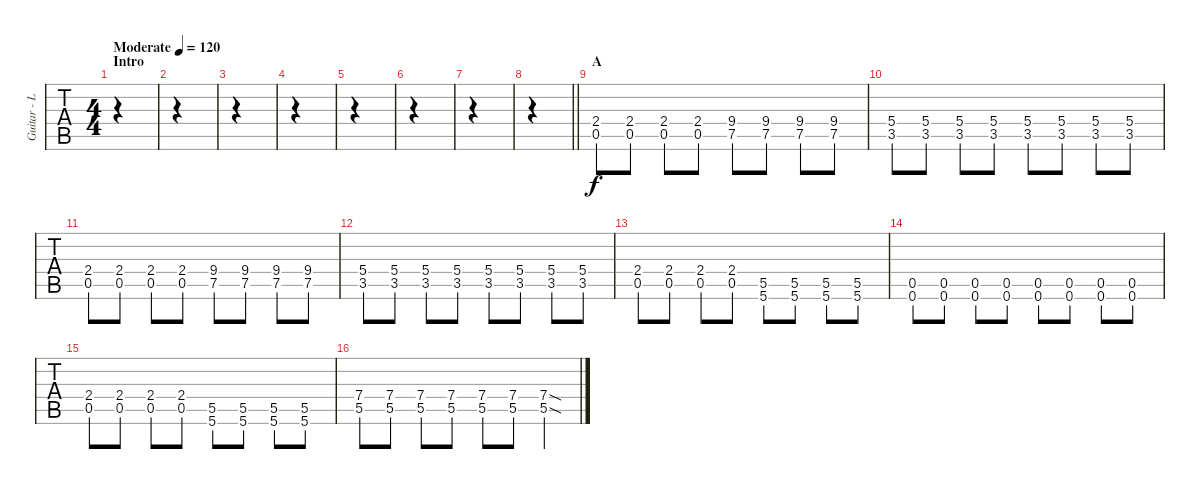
\track ("Guitar - Lead" "Guitar - L") {instrument overdrivenguitar}
\staff {tabs}
\tuning (E4 B3 G3 D3 A2 D2) {hide}
\ts (4 4)
\section ("" "Intro")
\tempo (120 "Moderate")
\clef g2
\ks c
|
|
|
|
|
|
|
\barLineRight lightlight
|
\section ("" "A")
(2.4 0.5).8 (2.4 0.5).8 (2.4 0.5).8 (2.4 0.5).8 (9.4 7.5).8 (9.4 7.5).8 (9.4 7.5).8 (9.4 7.5).8 |
(5.4 3.5).8 (5.4 3.5).8 (5.4 3.5).8 (5.4 3.5).8 (5.4 3.5).8 (5.4 3.5).8 (5.4 3.5).8 (5.4 3.5).8 |
(2.4 0.5).8 (2.4 0.5).8 (2.4 0.5).8 (2.4 0.5).8 (9.4 7.5).8 (9.4 7.5).8 (9.4 7.5).8 (9.4 7.5).8 |
(5.4 3.5).8 (5.4 3.5).8 (5.4 3.5).8 (5.4 3.5).8 (5.4 3.5).8 (5.4 3.5).8 (5.4 3.5).8 (5.4 3.5).8 |
(2.4 0.5).8 (2.4 0.5).8 (2.4 0.5).8 (2.4 0.5).8 (5.5 5.6).8 (5.5 5.6).8 (5.5 5.6).8 (5.5 5.6).8 |
(0.5 0.6).8 (0.5 0.6).8 (0.5 0.6).8 (0.5 0.6).8 (0.5 0.6).8 (0.5 0.6).8 (0.5 0.6).8 (0.5 0.6).8 |
(2.4 0.5).8 (2.4 0.5).8 (2.4 0.5).8 (2.4 0.5).8 (5.5 5.6).8 (5.5 5.6).8 (5.5 5.6).8 (5.5 5.6).8 |
(7.4 5.5).8 (7.4 5.5).8 (7.4 5.5).8 (7.4 5.5).8 (7.4 5.5).8 (7.4 5.5).8 (7.4{sod} 5.5{sod}).4
